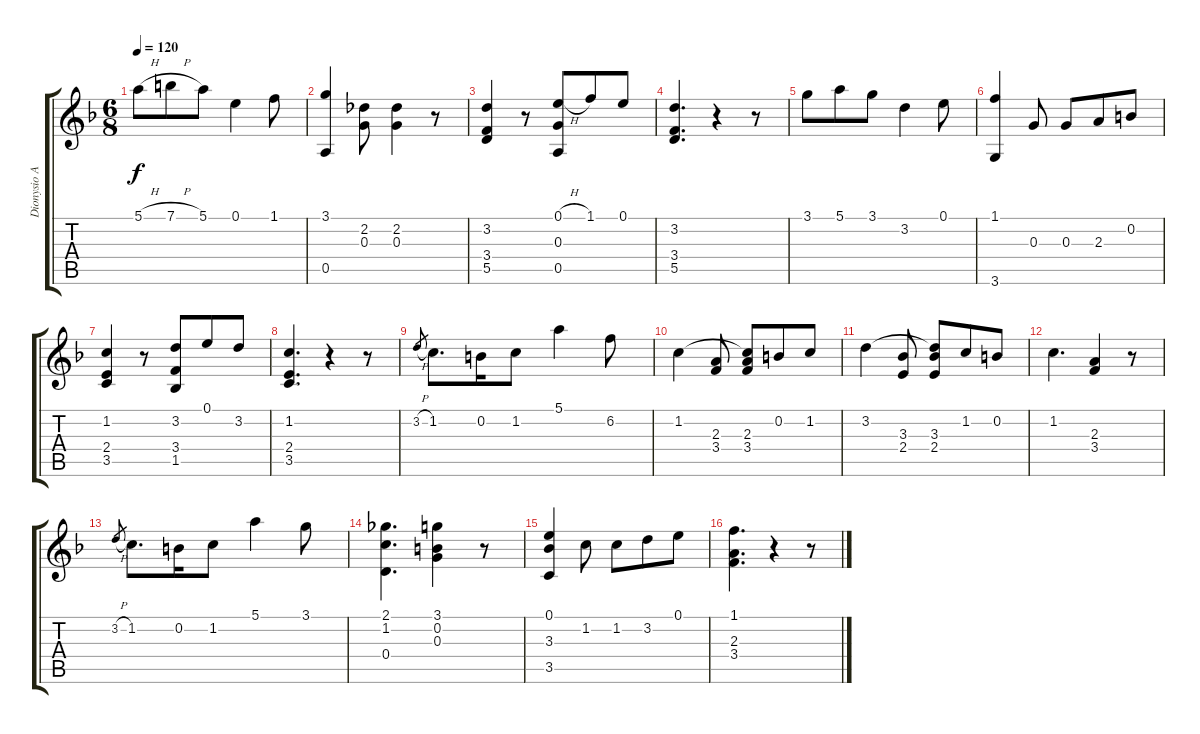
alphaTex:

\track ("Dionysio Aguado" "Dionysio A") {instrument acousticguitarnylon}
\staff {score tabs}
\tuning (E4 B3 G3 D3 A2 E2) {hide}
\ts (6 8)
\tempo 120
\clef g2
\ks f
5.1{h}.8{dy f} 7.1{h}.8 5.1.8 0.1.4 1.1.8 |
(3.1 0.5).4 (2.2 0.3).8 (2.2 0.3).4 r.8 |
(3.2 3.4 5.5).4 r.8 (0.1{h} 0.3 0.5).8 1.1.8 0.1.8 |
(3.2 3.4 5.5).4{d} r.4 r.8 |
3.1.8 5.1.8 3.1.8 3.2.4 0.1.8 |
(1.1 3.6).4 0.3.8 0.3.8 2.3.8 0.2.8 |
(1.2 2.4 3.5).4 r.8 (3.2 3.4 1.5).8 0.1.8 3.2.8 |
(1.2 2.4 3.5).4{d} r.4 r.8 |
3.2{h}.8{gr} 1.2.8{d} 0.2.16 1.2.8 5.1.4 6.2.8 |
1.2.4 (2.3 3.4).8 (1.2{t} 2.3 3.4).8 0.2.8 1.2.8 |
3.2.4 (3.3 2.4).8 (3.2{t} 3.3 2.4).8 1.2.8 0.2.8 |
1.2.4{d} (2.3 3.4).4 r.8 |
3.2{h}.8{gr} 1.2.8{d} 0.2.16 1.2.8 5.1.4 3.1.8 |
(2.1 1.2 0.4).4{d} (3.1 0.2 0.3).4 r.8 |
(0.1 3.3 3.5).4 1.2.8 1.2.8 3.2.8 0.1.8 |
(1.1 2.3 3.4).4{d} r.4 r.8
